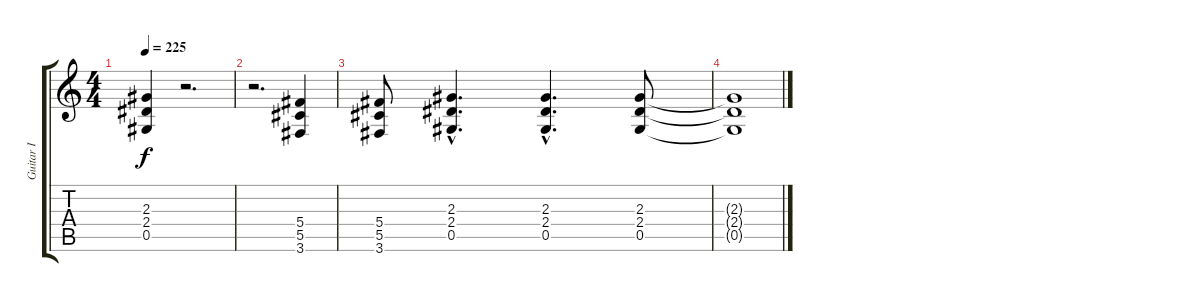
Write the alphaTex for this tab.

\track ("Guitar I" "Guitar I") {instrument overdrivenguitar}
\staff {score tabs}
\tuning (Eb4 Bb3 Gb3 Db3 Ab2 Eb2) {hide}
\ts (4 4)
\tempo 225
\clef g2
\ks c
(2.3 2.4 0.5).4{dy f} r.2{d} |
r.2{d} (5.4 5.5 3.6).4 |
(5.4 5.5 3.6).8 (2.3{hac} 2.4{hac} 0.5{hac}).4{d} (2.3{hac} 2.4{hac} 0.5{hac}).4{d} (2.3 2.4 0.5).8 |
(2.3{t} 2.4{t} 0.5{t}).1
